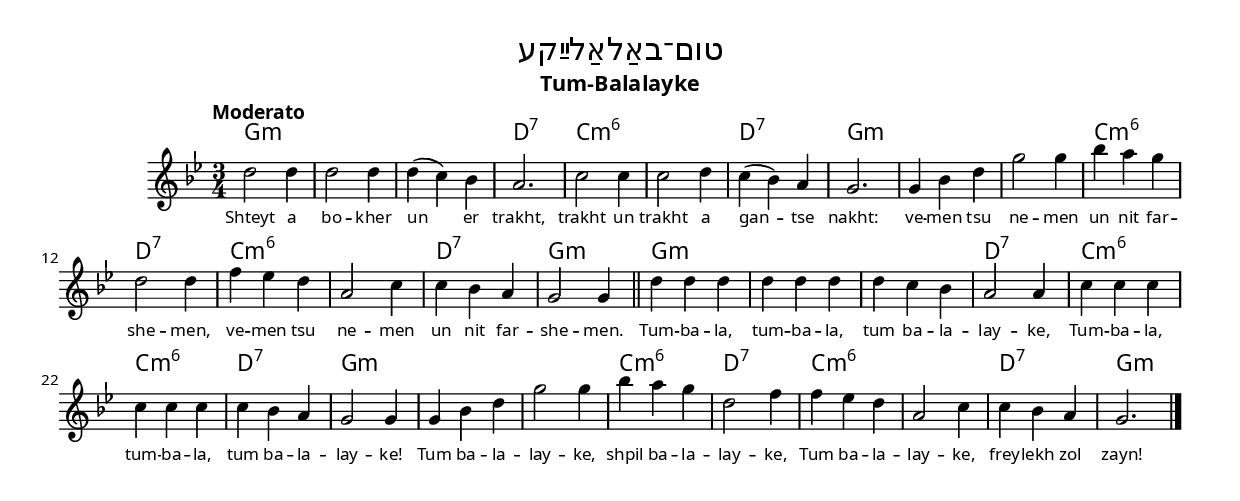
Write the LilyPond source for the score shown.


\header {
  title = "טום־באַלאַלײַקע"
  subtitle = "Tum-Balalayke"
  }

\version "2.18.2"
\language "english"
\include "../../../../templates/preamble.ly"

mel-a = \relative fs''{ 
  d2 d4 |
  d2 d4 |
  d( c) bf |
  a2. |
  c2 c4 |
  c2 d4 |
  c( bf) a |
  g2. |
  g4 bf d |
  g2 g4 |
  bf a g |
  d2 d4 |
  f ef d |
  a2 c4 |
  c bf a |
  g2 g4 |
}
mel-b = \relative fs'' {
  d4 d d |
  d d d |
  d c bf |
  a2 a4 |
  c c c |
  c c c |
  c bf a |
  g2 g4 |
  g bf d |
  g2 g4 |
  bf a g | 
  d2 f4 |
  f ef d |
  a2 c4 |
  c bf a |
  g2.
}

acc-a = \chordmode { 
  g2.:m |
  g:m |
  g:m |
  d:7 |
  c:m6 |
  c:m6 |
  d:7 |
  \repeat unfold 3 { g:m }
  c:m6
  d:7 |
  c:m6 |
  c:m6 |
  d:7 |
  g:m |
}

\score {
  <<
    \new ChordNames {
      \acc-a
      \once \set chordChanges = ##f
      \acc-a

    }
    \new Staff {
      \clef treble
      \key g \minor
      \time 3/4
      \tempo Moderato
      \new Voice = "melody" {
        \mel-a
        \bar "||"
        \mel-b
        \bar "|."

      }
    }
    \new Lyrics \lyricsto "melody" {
      Shteyt a bo -- kher  un er trakht,
      trakht un trakht a gan -- tse nakht:
      ve -- men tsu ne -- men un nit far -- she -- men,
      ve -- men tsu ne -- men un nit far -- she -- men.
      Tum -- ba -- la, tum -- ba -- la, tum ba -- la -- lay -- ke,
      Tum -- ba -- la, tum -- ba -- la, tum ba -- la -- lay -- ke!
      Tum ba -- la -- lay -- ke, shpil ba -- la -- lay -- ke,
      Tum ba -- la -- lay -- ke, frey -- lekh zol zayn!
    }
  >>
}
